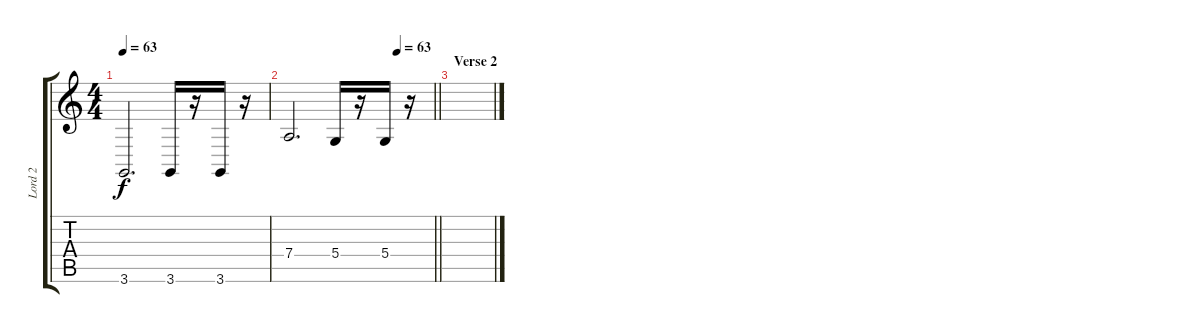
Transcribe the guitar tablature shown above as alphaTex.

\track ("Lord 2" "Lord 2") {instrument drawbarorgan}
\staff {score tabs}
\tuning (E4 B3 G3 D3 A2 E2) {hide}
\ts (4 4)
\tempo 63
\clef g2
\ks c
3.6.2{d dy f} 3.6.16 r.16 3.6.16 r.16 |
\tempo (63 0.75)
\barLineRight lightlight
7.4.2{d} 5.4.16 r.16 5.4.16 r.16 |
\section ("" "Verse 2")
